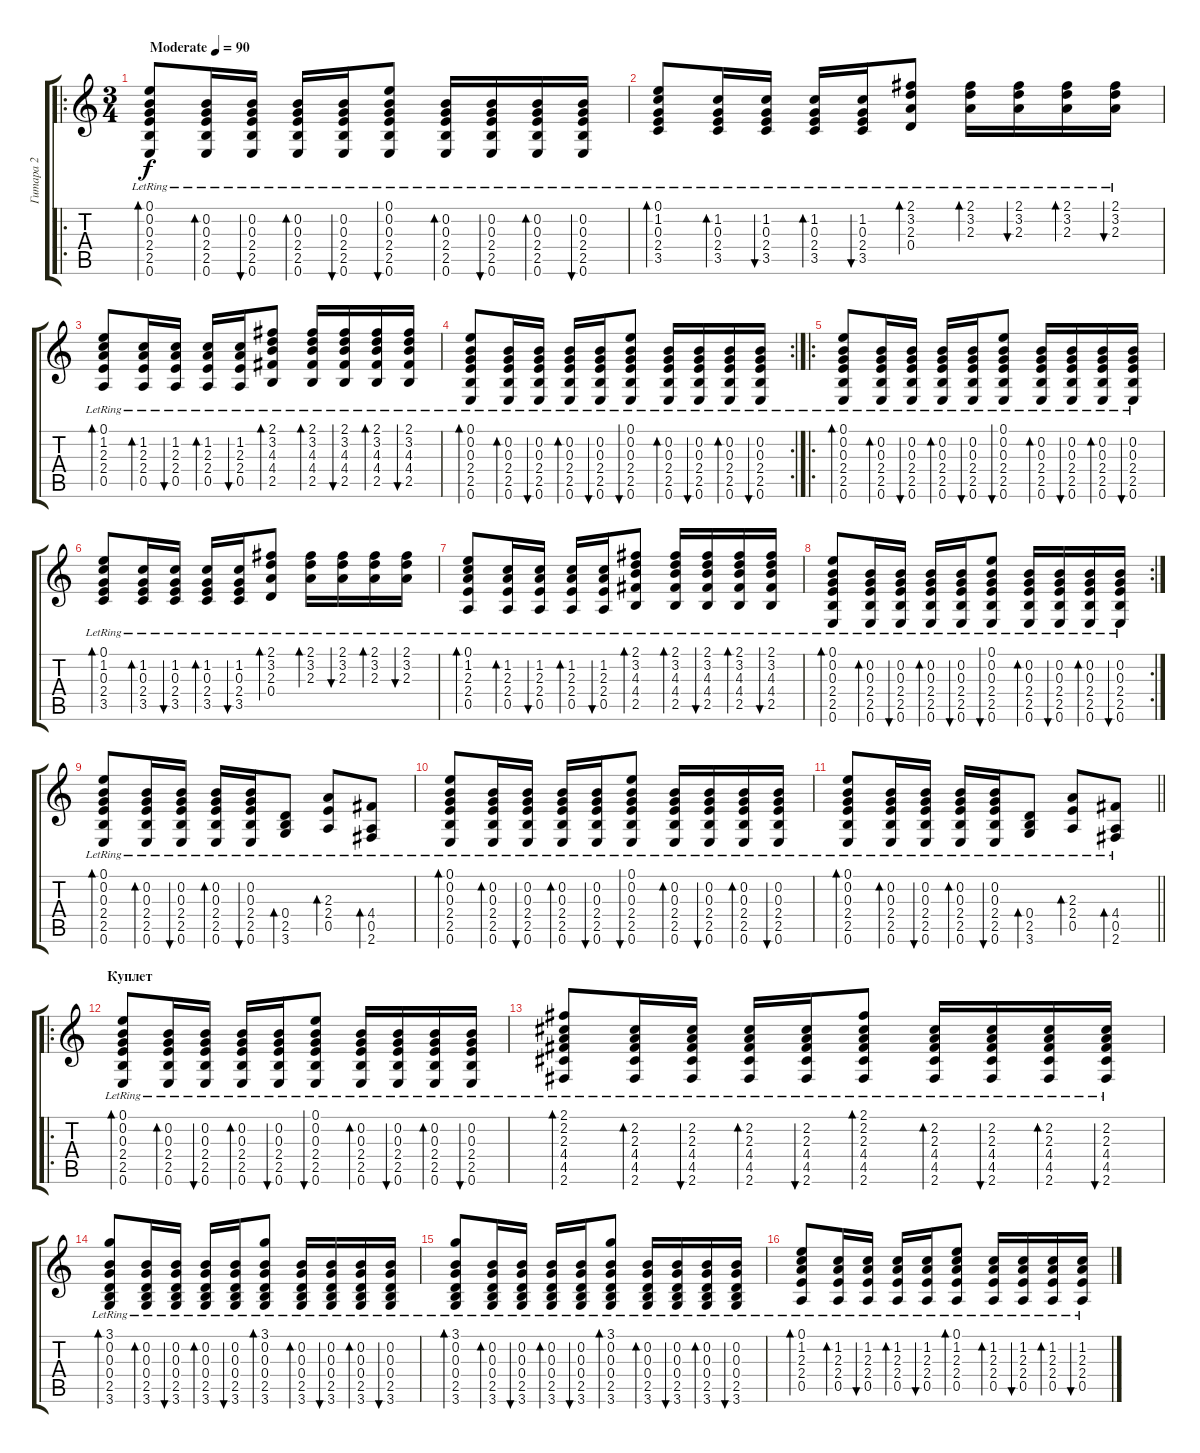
\track ("Гитара 2" "Гитара 2") {instrument acousticguitarsteel}
\staff {score tabs}
\tuning (E4 B3 G3 D3 A2 E2) {hide}
\ro
\ts (3 4)
\tempo (90 "Moderate")
\clef g2
\ks c
(0.1{lr} 0.2{lr} 0.3{lr} 2.4{lr} 2.5{lr} 0.6{lr}).8{bd 60 dy f instrument acousticguitarsteel} (0.2{lr} 0.3{lr} 2.4{lr} 2.5{lr} 0.6{lr}).16{bd 60} (0.2{lr} 0.3{lr} 2.4{lr} 2.5{lr} 0.6{lr}).16{bu 60} (0.2{lr} 0.3{lr} 2.4{lr} 2.5{lr} 0.6{lr}).16{bd 60} (0.2{lr} 0.3{lr} 2.4{lr} 2.5{lr} 0.6{lr}).16{bu 60} (0.1{lr} 0.2{lr} 0.3{lr} 2.4{lr} 2.5{lr} 0.6{lr}).8{bu 60} (0.2{lr} 0.3{lr} 2.4{lr} 2.5{lr} 0.6{lr}).16{bd 60} (0.2{lr} 0.3{lr} 2.4{lr} 2.5{lr} 0.6{lr}).16{bu 60} (0.2{lr} 0.3{lr} 2.4{lr} 2.5{lr} 0.6{lr}).16{bd 60} (0.2{lr} 0.3{lr} 2.4{lr} 2.5{lr} 0.6{lr}).16{bu 60} |
(0.1{lr} 1.2{lr} 0.3{lr} 2.4{lr} 3.5{lr}).8{bd 60} (1.2{lr} 0.3{lr} 2.4{lr} 3.5{lr}).16{bd 60} (1.2{lr} 0.3{lr} 2.4{lr} 3.5{lr}).16{bu 60} (1.2{lr} 0.3{lr} 2.4{lr} 3.5{lr}).16{bd 60} (1.2{lr} 0.3{lr} 2.4{lr} 3.5{lr}).16{bu 60} (2.1{lr} 3.2{lr} 2.3{lr} 0.4{lr}).8{bd 60} (2.1{lr} 3.2{lr} 2.3{lr}).16{bd 60} (2.1{lr} 3.2{lr} 2.3{lr}).16{bu 60} (2.1{lr} 3.2{lr} 2.3{lr}).16{bd 60} (2.1{lr} 3.2{lr} 2.3{lr}).16{bu 60} |
(0.1{lr} 1.2{lr} 2.3{lr} 2.4{lr} 0.5{lr}).8{bd 60} (1.2{lr} 2.3{lr} 2.4{lr} 0.5{lr}).16{bd 60} (1.2{lr} 2.3{lr} 2.4{lr} 0.5{lr}).16{bu 60} (1.2{lr} 2.3{lr} 2.4{lr} 0.5{lr}).16{bd 60} (1.2{lr} 2.3{lr} 2.4{lr} 0.5{lr}).16{bu 60} (2.1{lr} 3.2{lr} 4.3{lr} 4.4{lr} 2.5{lr}).8{bd 60} (2.1{lr} 3.2{lr} 4.3{lr} 4.4{lr} 2.5{lr}).16{bd 60} (2.1{lr} 3.2{lr} 4.3{lr} 4.4{lr} 2.5{lr}).16{bu 60} (2.1{lr} 3.2{lr} 4.3{lr} 4.4{lr} 2.5{lr}).16{bd 60} (2.1{lr} 3.2{lr} 4.3{lr} 4.4{lr} 2.5{lr}).16{bu 60} |
\rc 2
(0.1{lr} 0.2{lr} 0.3{lr} 2.4{lr} 2.5{lr} 0.6{lr}).8{bd 60} (0.2{lr} 0.3{lr} 2.4{lr} 2.5{lr} 0.6{lr}).16{bd 60} (0.2{lr} 0.3{lr} 2.4{lr} 2.5{lr} 0.6{lr}).16{bu 60} (0.2{lr} 0.3{lr} 2.4{lr} 2.5{lr} 0.6{lr}).16{bd 60} (0.2{lr} 0.3{lr} 2.4{lr} 2.5{lr} 0.6{lr}).16{bu 60} (0.1{lr} 0.2{lr} 0.3{lr} 2.4{lr} 2.5{lr} 0.6{lr}).8{bu 60} (0.2{lr} 0.3{lr} 2.4{lr} 2.5{lr} 0.6{lr}).16{bd 60} (0.2{lr} 0.3{lr} 2.4{lr} 2.5{lr} 0.6{lr}).16{bu 60} (0.2{lr} 0.3{lr} 2.4{lr} 2.5{lr} 0.6{lr}).16{bd 60} (0.2{lr} 0.3{lr} 2.4{lr} 2.5{lr} 0.6{lr}).16{bu 60} |
\ro
(0.1{lr} 0.2{lr} 0.3{lr} 2.4{lr} 2.5{lr} 0.6{lr}).8{bd 60} (0.2{lr} 0.3{lr} 2.4{lr} 2.5{lr} 0.6{lr}).16{bd 60} (0.2{lr} 0.3{lr} 2.4{lr} 2.5{lr} 0.6{lr}).16{bu 60} (0.2{lr} 0.3{lr} 2.4{lr} 2.5{lr} 0.6{lr}).16{bd 60} (0.2{lr} 0.3{lr} 2.4{lr} 2.5{lr} 0.6{lr}).16{bu 60} (0.1{lr} 0.2{lr} 0.3{lr} 2.4{lr} 2.5{lr} 0.6{lr}).8{bu 60} (0.2{lr} 0.3{lr} 2.4{lr} 2.5{lr} 0.6{lr}).16{bd 60} (0.2{lr} 0.3{lr} 2.4{lr} 2.5{lr} 0.6{lr}).16{bu 60} (0.2{lr} 0.3{lr} 2.4{lr} 2.5{lr} 0.6{lr}).16{bd 60} (0.2{lr} 0.3{lr} 2.4{lr} 2.5{lr} 0.6{lr}).16{bu 60} |
(0.1{lr} 1.2{lr} 0.3{lr} 2.4{lr} 3.5{lr}).8{bd 60} (1.2{lr} 0.3{lr} 2.4{lr} 3.5{lr}).16{bd 60} (1.2{lr} 0.3{lr} 2.4{lr} 3.5{lr}).16{bu 60} (1.2{lr} 0.3{lr} 2.4{lr} 3.5{lr}).16{bd 60} (1.2{lr} 0.3{lr} 2.4{lr} 3.5{lr}).16{bu 60} (2.1{lr} 3.2{lr} 2.3{lr} 0.4{lr}).8{bd 60} (2.1{lr} 3.2{lr} 2.3{lr}).16{bd 60} (2.1{lr} 3.2{lr} 2.3{lr}).16{bu 60} (2.1{lr} 3.2{lr} 2.3{lr}).16{bd 60} (2.1{lr} 3.2{lr} 2.3{lr}).16{bu 60} |
(0.1{lr} 1.2{lr} 2.3{lr} 2.4{lr} 0.5{lr}).8{bd 60} (1.2{lr} 2.3{lr} 2.4{lr} 0.5{lr}).16{bd 60} (1.2{lr} 2.3{lr} 2.4{lr} 0.5{lr}).16{bu 60} (1.2{lr} 2.3{lr} 2.4{lr} 0.5{lr}).16{bd 60} (1.2{lr} 2.3{lr} 2.4{lr} 0.5{lr}).16{bu 60} (2.1{lr} 3.2{lr} 4.3{lr} 4.4{lr} 2.5{lr}).8{bd 60} (2.1{lr} 3.2{lr} 4.3{lr} 4.4{lr} 2.5{lr}).16{bd 60} (2.1{lr} 3.2{lr} 4.3{lr} 4.4{lr} 2.5{lr}).16{bu 60} (2.1{lr} 3.2{lr} 4.3{lr} 4.4{lr} 2.5{lr}).16{bd 60} (2.1{lr} 3.2{lr} 4.3{lr} 4.4{lr} 2.5{lr}).16{bu 60} |
\rc 2
(0.1{lr} 0.2{lr} 0.3{lr} 2.4{lr} 2.5{lr} 0.6{lr}).8{bd 60} (0.2{lr} 0.3{lr} 2.4{lr} 2.5{lr} 0.6{lr}).16{bd 60} (0.2{lr} 0.3{lr} 2.4{lr} 2.5{lr} 0.6{lr}).16{bu 60} (0.2{lr} 0.3{lr} 2.4{lr} 2.5{lr} 0.6{lr}).16{bd 60} (0.2{lr} 0.3{lr} 2.4{lr} 2.5{lr} 0.6{lr}).16{bu 60} (0.1{lr} 0.2{lr} 0.3{lr} 2.4{lr} 2.5{lr} 0.6{lr}).8{bu 60} (0.2{lr} 0.3{lr} 2.4{lr} 2.5{lr} 0.6{lr}).16{bd 60} (0.2{lr} 0.3{lr} 2.4{lr} 2.5{lr} 0.6{lr}).16{bu 60} (0.2{lr} 0.3{lr} 2.4{lr} 2.5{lr} 0.6{lr}).16{bd 60} (0.2{lr} 0.3{lr} 2.4{lr} 2.5{lr} 0.6{lr}).16{bu 60} |
(0.1{lr} 0.2{lr} 0.3{lr} 2.4{lr} 2.5{lr} 0.6{lr}).8{bd 60} (0.2{lr} 0.3{lr} 2.4{lr} 2.5{lr} 0.6{lr}).16{bd 60} (0.2{lr} 0.3{lr} 2.4{lr} 2.5{lr} 0.6{lr}).16{bu 60} (0.2{lr} 0.3{lr} 2.4{lr} 2.5{lr} 0.6{lr}).16{bd 60} (0.2{lr} 0.3{lr} 2.4{lr} 2.5{lr} 0.6{lr}).16{bu 60} (0.4{lr} 2.5{lr} 3.6{lr}).8{bd 60} (2.3{lr} 2.4{lr} 0.5{lr}).8{bd 60} (4.4{lr} 0.5{lr} 2.6{lr}).8{bd 60} |
(0.1{lr} 0.2{lr} 0.3{lr} 2.4{lr} 2.5{lr} 0.6{lr}).8{bd 60} (0.2{lr} 0.3{lr} 2.4{lr} 2.5{lr} 0.6{lr}).16{bd 60} (0.2{lr} 0.3{lr} 2.4{lr} 2.5{lr} 0.6{lr}).16{bu 60} (0.2{lr} 0.3{lr} 2.4{lr} 2.5{lr} 0.6{lr}).16{bd 60} (0.2{lr} 0.3{lr} 2.4{lr} 2.5{lr} 0.6{lr}).16{bu 60} (0.1{lr} 0.2{lr} 0.3{lr} 2.4{lr} 2.5{lr} 0.6{lr}).8{bu 60} (0.2{lr} 0.3{lr} 2.4{lr} 2.5{lr} 0.6{lr}).16{bd 60} (0.2{lr} 0.3{lr} 2.4{lr} 2.5{lr} 0.6{lr}).16{bu 60} (0.2{lr} 0.3{lr} 2.4{lr} 2.5{lr} 0.6{lr}).16{bd 60} (0.2{lr} 0.3{lr} 2.4{lr} 2.5{lr} 0.6{lr}).16{bu 60} |
\barLineRight lightlight
(0.1{lr} 0.2{lr} 0.3{lr} 2.4{lr} 2.5{lr} 0.6{lr}).8{bd 60} (0.2{lr} 0.3{lr} 2.4{lr} 2.5{lr} 0.6{lr}).16{bd 60} (0.2{lr} 0.3{lr} 2.4{lr} 2.5{lr} 0.6{lr}).16{bu 60} (0.2{lr} 0.3{lr} 2.4{lr} 2.5{lr} 0.6{lr}).16{bd 60} (0.2{lr} 0.3{lr} 2.4{lr} 2.5{lr} 0.6{lr}).16{bu 60} (0.4{lr} 2.5{lr} 3.6{lr}).8{bd 60} (2.3{lr} 2.4{lr} 0.5{lr}).8{bd 60} (4.4{lr} 0.5{lr} 2.6{lr}).8{bd 60} |
\ro
\section ("" "Куплет")
(0.1{lr} 0.2{lr} 0.3{lr} 2.4{lr} 2.5{lr} 0.6{lr}).8{bd 60} (0.2{lr} 0.3{lr} 2.4{lr} 2.5{lr} 0.6{lr}).16{bd 60} (0.2{lr} 0.3{lr} 2.4{lr} 2.5{lr} 0.6{lr}).16{bu 60} (0.2{lr} 0.3{lr} 2.4{lr} 2.5{lr} 0.6{lr}).16{bd 60} (0.2{lr} 0.3{lr} 2.4{lr} 2.5{lr} 0.6{lr}).16{bu 60} (0.1{lr} 0.2{lr} 0.3{lr} 2.4{lr} 2.5{lr} 0.6{lr}).8{bu 60} (0.2{lr} 0.3{lr} 2.4{lr} 2.5{lr} 0.6{lr}).16{bd 60} (0.2{lr} 0.3{lr} 2.4{lr} 2.5{lr} 0.6{lr}).16{bu 60} (0.2{lr} 0.3{lr} 2.4{lr} 2.5{lr} 0.6{lr}).16{bd 60} (0.2{lr} 0.3{lr} 2.4{lr} 2.5{lr} 0.6{lr}).16{bu 60} |
(2.1{lr} 2.2{lr} 2.3{lr} 4.4{lr} 4.5{lr} 2.6{lr}).8{bd 60} (2.2{lr} 2.3{lr} 4.4{lr} 4.5{lr} 2.6{lr}).16{bd 60} (2.2{lr} 2.3{lr} 4.4{lr} 4.5{lr} 2.6{lr}).16{bu 60} (2.2{lr} 2.3{lr} 4.4{lr} 4.5{lr} 2.6{lr}).16{bd 60} (2.2{lr} 2.3{lr} 4.4{lr} 4.5{lr} 2.6{lr}).16{bu 60} (2.1{lr} 2.2{lr} 2.3{lr} 4.4{lr} 4.5{lr} 2.6{lr}).8{bd 60} (2.2{lr} 2.3{lr} 4.4{lr} 4.5{lr} 2.6{lr}).16{bd 60} (2.2{lr} 2.3{lr} 4.4{lr} 4.5{lr} 2.6{lr}).16{bu 60} (2.2{lr} 2.3{lr} 4.4{lr} 4.5{lr} 2.6{lr}).16{bd 60} (2.2{lr} 2.3{lr} 4.4{lr} 4.5{lr} 2.6{lr}).16{bu 60} |
(3.1{lr} 0.2{lr} 0.3{lr} 0.4{lr} 2.5{lr} 3.6{lr}).8{bd 60} (0.2{lr} 0.3{lr} 0.4{lr} 2.5{lr} 3.6{lr}).16{bd 60} (0.2{lr} 0.3{lr} 0.4{lr} 2.5{lr} 3.6{lr}).16{bu 60} (0.2{lr} 0.3{lr} 0.4{lr} 2.5{lr} 3.6{lr}).16{bd 60} (0.2{lr} 0.3{lr} 0.4{lr} 2.5{lr} 3.6{lr}).16{bu 60} (3.1{lr} 0.2{lr} 0.3{lr} 0.4{lr} 2.5{lr} 3.6{lr}).8{bd 60} (0.2{lr} 0.3{lr} 0.4{lr} 2.5{lr} 3.6{lr}).16{bd 60} (0.2{lr} 0.3{lr} 0.4{lr} 2.5{lr} 3.6{lr}).16{bu 60} (0.2{lr} 0.3{lr} 0.4{lr} 2.5{lr} 3.6{lr}).16{bd 60} (0.2{lr} 0.3{lr} 0.4{lr} 2.5{lr} 3.6{lr}).16{bu 60} |
(3.1{lr} 0.2{lr} 0.3{lr} 0.4{lr} 2.5{lr} 3.6{lr}).8{bd 60} (0.2{lr} 0.3{lr} 0.4{lr} 2.5{lr} 3.6{lr}).16{bd 60} (0.2{lr} 0.3{lr} 0.4{lr} 2.5{lr} 3.6{lr}).16{bu 60} (0.2{lr} 0.3{lr} 0.4{lr} 2.5{lr} 3.6{lr}).16{bd 60} (0.2{lr} 0.3{lr} 0.4{lr} 2.5{lr} 3.6{lr}).16{bu 60} (3.1{lr} 0.2{lr} 0.3{lr} 0.4{lr} 2.5{lr} 3.6{lr}).8{bd 60} (0.2{lr} 0.3{lr} 0.4{lr} 2.5{lr} 3.6{lr}).16{bd 60} (0.2{lr} 0.3{lr} 0.4{lr} 2.5{lr} 3.6{lr}).16{bu 60} (0.2{lr} 0.3{lr} 0.4{lr} 2.5{lr} 3.6{lr}).16{bd 60} (0.2{lr} 0.3{lr} 0.4{lr} 2.5{lr} 3.6{lr}).16{bu 60} |
(0.1{lr} 1.2{lr} 2.3{lr} 2.4{lr} 0.5{lr}).8{bd 60} (1.2{lr} 2.3{lr} 2.4{lr} 0.5{lr}).16{bd 60} (1.2{lr} 2.3{lr} 2.4{lr} 0.5{lr}).16{bu 60} (1.2{lr} 2.3{lr} 2.4{lr} 0.5{lr}).16{bd 60} (1.2{lr} 2.3{lr} 2.4{lr} 0.5{lr}).16{bu 60} (0.1{lr} 1.2{lr} 2.3{lr} 2.4{lr} 0.5{lr}).8{bd 60} (1.2{lr} 2.3{lr} 2.4{lr} 0.5{lr}).16{bd 60} (1.2{lr} 2.3{lr} 2.4{lr} 0.5{lr}).16{bu 60} (1.2{lr} 2.3{lr} 2.4{lr} 0.5{lr}).16{bd 60} (1.2{lr} 2.3{lr} 2.4{lr} 0.5{lr}).16{bu 60}
